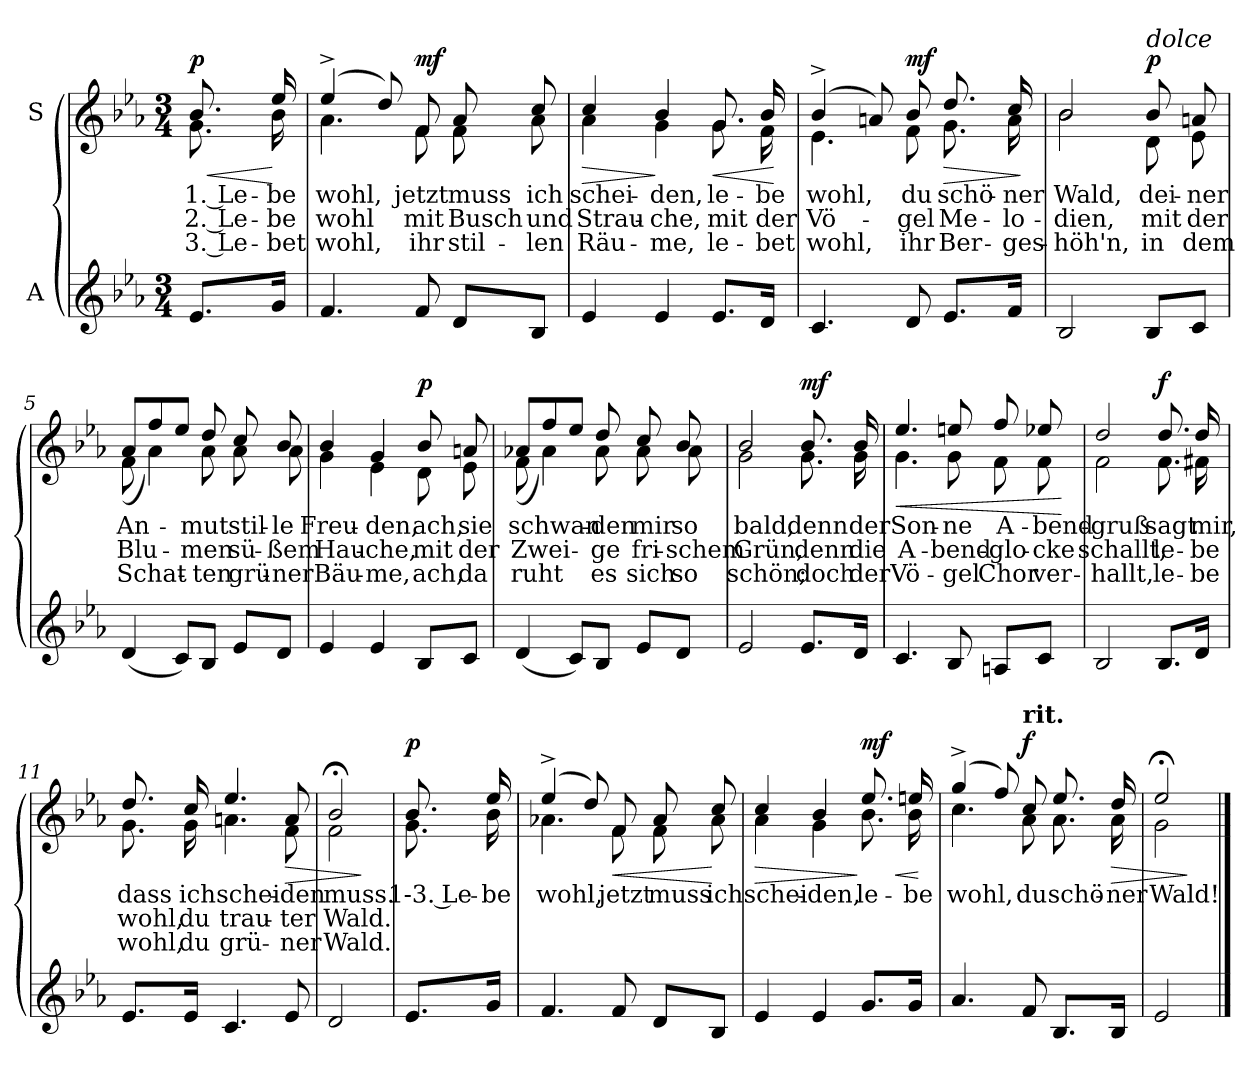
**kern	**kern	**text	**text	**text	**dynam
*part2	*part1	*part1	*part1	*part1	*part1
*staff2	*staff1	*staff1	*staff1	*staff1	*staff1
*I"A	*I"S	*	*	*	*
*clefG2	*clefG2	*	*	*	*
*k[b-e-a-]	*k[b-e-a-]	*	*	*	*
*M3/4	*M3/4	*	*	*	*
=	=	=	=	=	=
!	!LO:TX:a:B:t=Mit Ausdruck	!	!	!	!
!	!	!LO:LY:b	!LO:LY:b	!LO:LY:b	!LO:HP:b
*	*^	*	*	*	*
!	!	!	!	!	!	!LO:DY:n=1:a
8.e-/L	8.b-/	8.g\	1. Le-	2. Le-	3. Le-	< p
!	!	!	!LO:LY:b	!LO:LY:b	!LO:LY:b	!
16g/Jk	16ee-/	16b-\	-be	-be	-bet	[
=1	=1	=1	=1	=1	=1	=1
!	!	!	!LO:LY:b	!LO:LY:b	!LO:LY:b	!
4.f/	(4ee-^/	4.a-\	wohl,	wohl	wohl,	.
.	8dd/)	.	.	.	.	.
!	!	!	!LO:LY:b	!LO:LY:b	!LO:LY:b	!LO:DY:a
8f/	8f/	8f\	jetzt	mit	ihr	mf
!	!	!	!LO:LY:b	!LO:LY:b	!LO:LY:b	!
8d/L	8a-/	8f\	muss	Busch	stil-	.
!	!	!	!LO:LY:b	!LO:LY:b	!LO:LY:b	!
8B-/J	8cc/	8a-\	ich	und	-len	.
=2	=2	=2	=2	=2	=2	=2
!	!	!	!LO:LY:b	!LO:LY:b	!LO:LY:b	!LO:HP:b
4e-/	4cc/	4a-\	schei-	Strau-	Räu-	>
!	!	!	!LO:LY:b	!LO:LY:b	!LO:LY:b	!
4e-/	4b-/	4g\	-den,	-che,	-me,	]
!	!	!	!LO:LY:b	!LO:LY:b	!LO:LY:b	!LO:HP:b
8.e-/L	8.g/	8.g\	le-	mit	le-	<
!	!	!	!LO:LY:b	!LO:LY:b	!LO:LY:b	!
16d/Jk	16b-/	16f\	-be	der	-bet	.
*	*v	*v	*	*	*	*
.	.	.	.	.	[
=3	=3	=3	=3	=3	=3
!	!	!LO:LY:b	!LO:LY:b	!LO:LY:b	!
*	*^	*	*	*	*
4.c/	(4b-^/	4.e-\	wohl,	-Vö-	wohl,	.
.	8an/)	.	.	.	.	.
!	!	!	!LO:LY:b	!LO:LY:b	!LO:LY:b	!LO:DY:a
8d/	8b-/	8f\	du	-gel	ihr	mf
!	!	!	!LO:LY:b	!LO:LY:b	!LO:LY:b	!LO:HP:b
8.e-/L	8.dd/	8.g\	schö-	Me-	Ber-	>
!	!	!	!LO:LY:b	!LO:LY:b	!LO:LY:b	!
16f/Jk	16cc/	16a\	-ner	-lo-	-ges-	.
*	*v	*v	*	*	*	*
.	.	.	.	.	]
!!LO:LB:g=z
=4	=4	=4	=4	=4	=4
!	!	!LO:LY:b	!LO:LY:b	!LO:LY:b	!
*	*^	*	*	*	*
2B-/	2b-/	2b-\	Wald,	-dien,	-höh'n,	.
!	!LO:TX:a:i:t=dolce	!	!	!	!	!
!	!	!	!LO:LY:b	!LO:LY:b	!LO:LY:b	!LO:DY:a
8B-/L	8b-/	8d\	dei-	mit	in	p
!	!	!	!LO:LY:b	!LO:LY:b	!LO:LY:b	!
8c/J	8an/	8e-\	-ner	der	dem	.
=5	=5	=5	=5	=5	=5	=5
!	!	!	!LO:LY:b	!LO:LY:b	!LO:LY:b	!
(4d/	8a-/L	(8f\	An-	Blu-	Schat-	.
.	8ff/	4a-\)	.	.	.	.
8c/L)	8ee-/J	.	.	.	.	.
!	!	!	!LO:LY:b	!LO:LY:b	!LO:LY:b	!
8B-/J	8dd/	8a-\	-mut	-men	-ten	.
!	!	!	!LO:LY:b	!LO:LY:b	!LO:LY:b	!
8e-/L	8cc/	8a-\	stil-	sü-	grü-	.
!	!	!	!LO:LY:b	!LO:LY:b	!LO:LY:b	!
8d/J	8b-/	8a-\	-le	-ßem	-ner	.
=6	=6	=6	=6	=6	=6	=6
!	!	!	!LO:LY:b	!LO:LY:b	!LO:LY:b	!
4e-/	4b-/	4g\	Freu-	Hau-	Bäu-	.
!	!	!	!LO:LY:b	!LO:LY:b	!LO:LY:b	!
4e-/	4g/	4e-\	-den,	-che,	-me,	.
!	!	!	!LO:LY:b	!LO:LY:b	!LO:LY:b	!LO:DY:a
8B-/L	8b-/	8d\	ach,	mit	ach,	p
!	!	!	!LO:LY:b	!LO:LY:b	!LO:LY:b	!
8c/J	8an/	8e-\	sie	der	da	.
=7	=7	=7	=7	=7	=7	=7
!	!	!	!LO:LY:b	!LO:LY:b	!LO:LY:b	!
(4d/	8a-X/L	(8f\	schwan-	Zwei-	ruht	.
.	8ff/	4a-\)	.	.	.	.
8c/L)	8ee-/J	.	.	.	.	.
!	!	!	!LO:LY:b	!LO:LY:b	!LO:LY:b	!
8B-/J	8dd/	8a-\	-den	-ge	es	.
!	!	!	!LO:LY:b	!LO:LY:b	!LO:LY:b	!
8e-/L	8cc/	8a-\	mir	fri-	sich	.
!	!	!	!LO:LY:b	!LO:LY:b	!LO:LY:b	!
8d/J	8b-/	8a-\	so	-schem	so	.
!!LO:LB:g=z	!!
=8	=8	=8	=8	=8	=8	=8
!	!	!	!LO:LY:b	!LO:LY:b	!LO:LY:b	!
2e-/	2b-/	2g\	bald,	Grün,	schön;	.
!	!	!	!LO:LY:b	!LO:LY:b	!LO:LY:b	!LO:DY:a
8.e-/L	8.b-/	8.g\	denn	denn	doch	mf
!	!	!	!LO:LY:b	!LO:LY:b	!LO:LY:b	!
16d/Jk	16b-/	16g\	der	die	der	.
=9	=9	=9	=9	=9	=9	=9
!	!	!	!LO:LY:b	!LO:LY:b	!LO:LY:b	!LO:HP:b
4.c/	4.ee-/	4.g\	Son-	A-	Vö-	<
!	!	!	!LO:LY:b	!LO:LY:b	!LO:LY:b	!
8B-/	8een/	8g\	-ne	-bend-	-gel	.
!	!	!	!LO:LY:b	!LO:LY:b	!LO:LY:b	!
8An/L	8ff/	8f\	A-	-glo-	Chor	.
!	!	!	!LO:LY:b	!LO:LY:b	!LO:LY:b	!
8c/J	8ee-X/	8f\	-bend-	-cke	ver-	.
*	*v	*v	*	*	*	*
.	.	.	.	.	[
=10	=10	=10	=10	=10	=10
!	!	!LO:LY:b	!LO:LY:b	!LO:LY:b	!
*	*^	*	*	*	*
2B-/	2dd/	2f\	-gruß	schallt,	-hallt,	.
!	!	!	!LO:LY:b	!LO:LY:b	!LO:LY:b	!LO:DY:a
8.B-/L	8.dd/	8.f\	sagt	le-	le-	f
!	!	!	!LO:LY:b	!LO:LY:b	!LO:LY:b	!
16d/Jk	16dd/	16f#X\	mir,	-be	-be	.
=11	=11	=11	=11	=11	=11	=11
!	!	!	!LO:LY:b	!LO:LY:b	!LO:LY:b	!
8.e-/L	8.dd/	8.g\	dass	wohl,	wohl,	.
!	!	!	!LO:LY:b	!LO:LY:b	!LO:LY:b	!
16e-/Jk	16cc/	16g\	ich	du	du	.
!	!	!	!LO:LY:b	!LO:LY:b	!LO:LY:b	!
4.c/	4.ee-/	4.an\	schei-	trau-	grü-	.
!	!	!	!LO:LY:b	!LO:LY:b	!LO:LY:b	!LO:HP:b
8e-/	8a/	8f\	-den	-ter	-ner	>
=12	=12	=12	=12	=12	=12	=12
!	!	!	!LO:LY:b	!LO:LY:b	!LO:LY:b	!
2d/	2b-;</	2f\	muss.	Wald.	Wald.	.
*	*v	*v	*	*	*	*
.	.	.	.	.	]
!!LO:LB:g=z
=13	=13	=13	=13	=13	=13
!	!	!LO:LY:b	!	!	!LO:DY:a
*	*^	*	*	*	*
8.e-/L	8.b-/	8.g\	1-3. Le-	.	.	p
!	!	!	!LO:LY:b	!	!	!
16g/Jk	16ee-/	16b-\	-be	.	.	.
=14	=14	=14	=14	=14	=14	=14
!	!	!	!LO:LY:b	!	!	!
4.f/	(4ee-^/	4.a-X\	wohl,	.	.	.
.	8dd/)	.	.	.	.	.
!	!	!	!LO:LY:b	!	!	!LO:HP:b
8f/	8f/	8f\	jetzt	.	.	<
!	!	!	!LO:LY:b	!	!	!
8d/L	8a-/	8f\	muss	.	.	.
!	!	!	!LO:LY:b	!	!	!
8B-/J	8cc/	8a-\	ich	.	.	[
=15	=15	=15	=15	=15	=15	=15
!	!	!	!LO:LY:b	!	!	!LO:HP:b
4e-/	4cc/	4a-\	schei-	.	.	>
!	!	!	!LO:LY:b	!	!	!
4e-/	4b-/	4g\	-den,	.	.	.
!	!	!	!LO:LY:b	!	!	!LO:HP:n=1:b
!	!	!	!	!	!	!LO:DY:n=1:a
8.g/L	8.ee-/	8.b-\	le-	.	.	] < mf
!	!	!	!LO:LY:b	!	!	!
16g/Jk	16een/	16b-\	-be	.	.	.
*	*v	*v	*	*	*	*
.	.	.	.	.	[
=16	=16	=16	=16	=16	=16
!	!	!LO:LY:b	!	!	!
*	*^	*	*	*	*
4.a-/	(4gg^/	4.cc\	wohl,	.	.	.
.	8ff/)	.	.	.	.	.
!	!LO:TX:a:B:t=rit.	!	!	!	!	!
!	!	!	!LO:LY:b	!	!	!LO:DY:a
8f/	8cc/	8a-\	du	.	.	f
!	!	!	!LO:LY:b	!	!	!
8.B-/L	8.ee-/	8.a-\	schö-	.	.	.
!	!	!	!LO:LY:b	!	!	!LO:HP:b
16B-/Jk	16dd/	16a-\	-ner	.	.	>
=17	=17	=17	=17	=17	=17	=17
!	!	!	!LO:LY:b	!	!	!
2e-/	2ee-;</	2g\	Wald!	.	.	.
*	*v	*v	*	*	*	*
.	.	.	.	.	]
==	==	==	==	==	==
*-	*-	*-	*-	*-	*-
